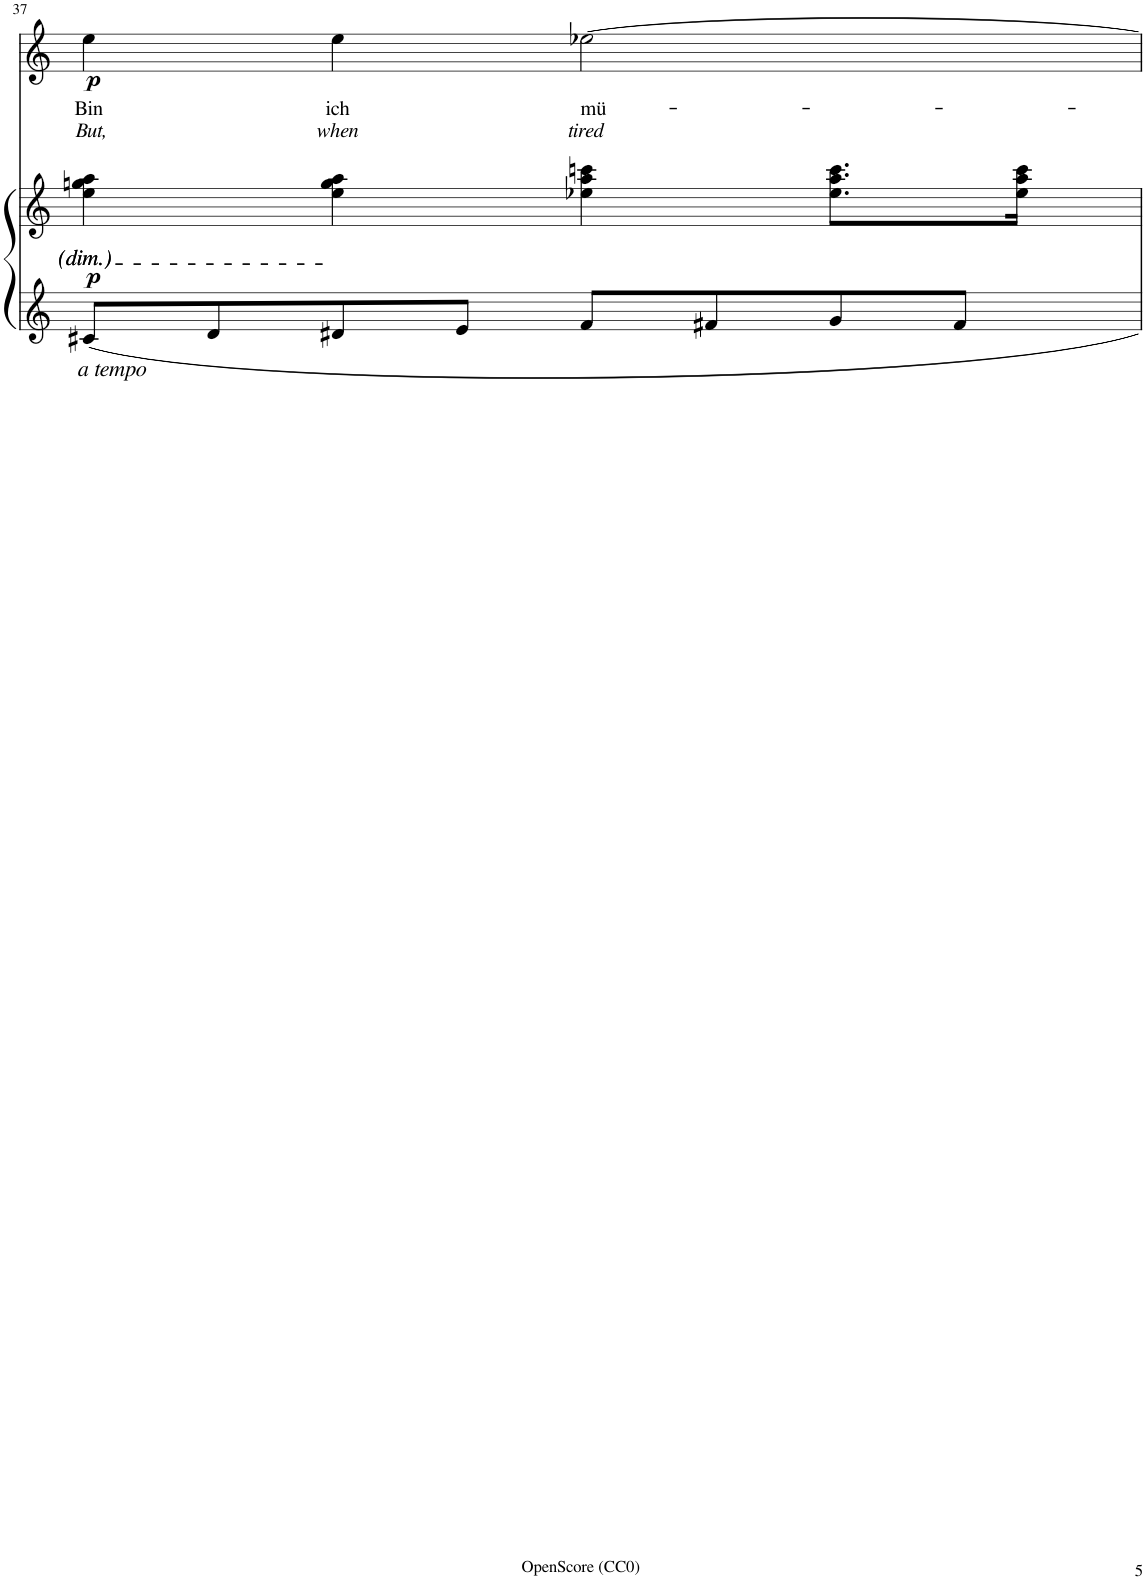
**kern	**kern	**dynam	**kern	**text	**text	**dynam
*part2	*part2	*part2	*part1	*part1	*part1	*part1
*staff3	*staff2	*staff2/3	*staff1	*staff1	*staff1	*staff1
*I"Piano	*	*	*I"Voice	*	*	*
*I'Pno	*	*	*	*	*	*
!!LO:PB:g=z
*clefG2	*clefG2	*	*clefG2	*	*	*
*k[]	*k[]	*	*k[]	*	*	*
*M4/4	*M4/4	*	*M4/4	*	*	*
=37	=37	=37	=37	=37	=37	=37
!LO:TX:b:i:t=a tempo	!	!	!	!	!	!
!	!	!LO:DY:b	!	!LO:LY:b	!LO:LY:b	!LO:DY:b
8c#X/L	4ee\ 4ggn\ 4aa\	p	4ee\	Bin	But,	p
8d/	.	.	.	.	.	.
!	!	!	!	!LO:LY:b	!LO:LY:b	!
8d#X/	4ee\ 4gg\ 4aa\	.	4ee\	ich	when	.
8e/J	.	.	.	.	.	.
!	!	!	!	!LO:LY:b	!LO:LY:b	!
8f/L	4ee-X\ 4aa\ 4cccn\	.	[2ee-X\	mü-	tired	.
8f#X/	.	.	.	.	.	.
8g/	8.ee-\ 8.aa\ 8.ccc\L	.	.	.	.	.
8f#/J	.	.	.	.	.	.
.	16ee-\ 16aa\ 16ccc\Jk	.	.	.	.	.
=	=	=	=	=	=	=
*-	*-	*-	*-	*-	*-	*-
